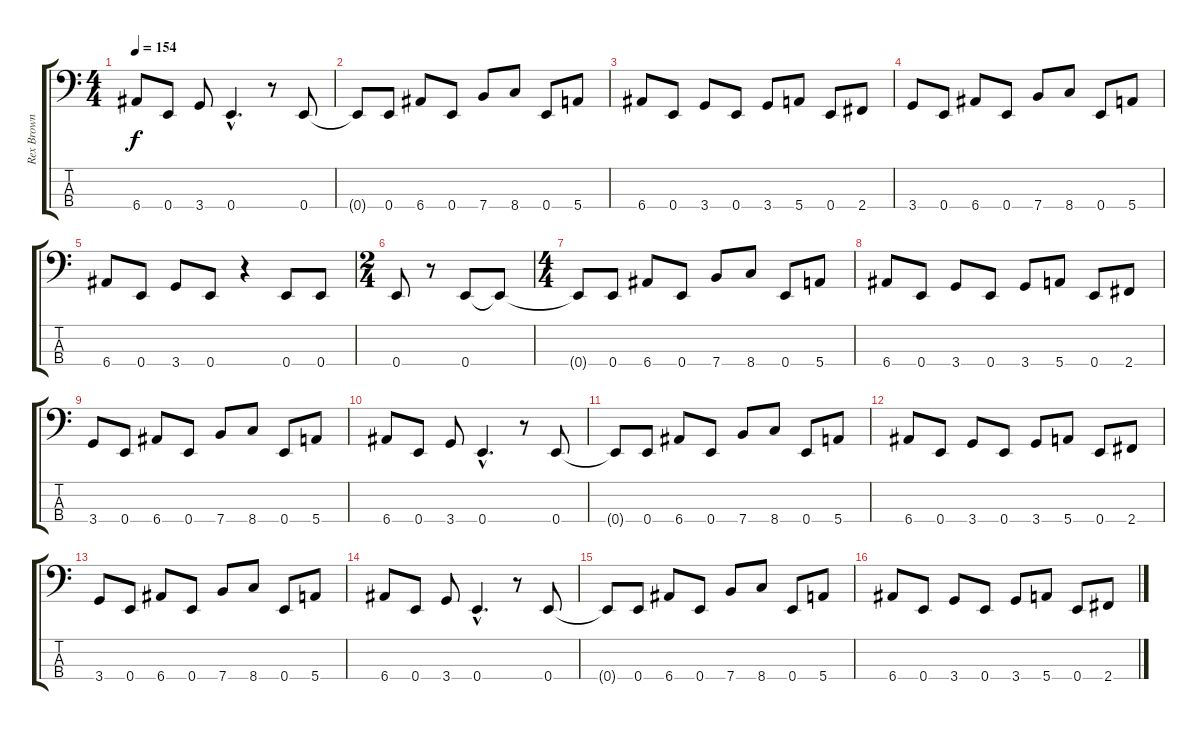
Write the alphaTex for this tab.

\track ("Rex Brown" "Rex Brown") {instrument electricbasspick}
\staff {score tabs}
\tuning (G2 D2 A1 E1) {hide}
\ts (4 4)
\tempo 154
\clef f4
\ks c
6.4.8{dy f} 0.4.8 3.4.8 0.4{hac}.4{d} r.8 0.4.8 |
0.4{t}.8 0.4.8 6.4.8 0.4.8 7.4.8 8.4.8 0.4.8 5.4.8 |
6.4.8 0.4.8 3.4.8 0.4.8 3.4.8 5.4.8 0.4.8 2.4.8 |
3.4.8 0.4.8 6.4.8 0.4.8 7.4.8 8.4.8 0.4.8 5.4.8 |
6.4.8 0.4.8 3.4.8 0.4.8 r.4 0.4.8 0.4.8 |
\ts (2 4)
0.4.8 r.8 0.4.8 0.4{t}.8 |
\ts (4 4)
0.4{t}.8 0.4.8 6.4.8 0.4.8 7.4.8 8.4.8 0.4.8 5.4.8 |
6.4.8 0.4.8 3.4.8 0.4.8 3.4.8 5.4.8 0.4.8 2.4.8 |
3.4.8 0.4.8 6.4.8 0.4.8 7.4.8 8.4.8 0.4.8 5.4.8 |
6.4.8 0.4.8 3.4.8 0.4{hac}.4{d} r.8 0.4.8 |
0.4{t}.8 0.4.8 6.4.8 0.4.8 7.4.8 8.4.8 0.4.8 5.4.8 |
6.4.8 0.4.8 3.4.8 0.4.8 3.4.8 5.4.8 0.4.8 2.4.8 |
3.4.8 0.4.8 6.4.8 0.4.8 7.4.8 8.4.8 0.4.8 5.4.8 |
6.4.8 0.4.8 3.4.8 0.4{hac}.4{d} r.8 0.4.8 |
0.4{t}.8 0.4.8 6.4.8 0.4.8 7.4.8 8.4.8 0.4.8 5.4.8 |
6.4.8 0.4.8 3.4.8 0.4.8 3.4.8 5.4.8 0.4.8 2.4.8
